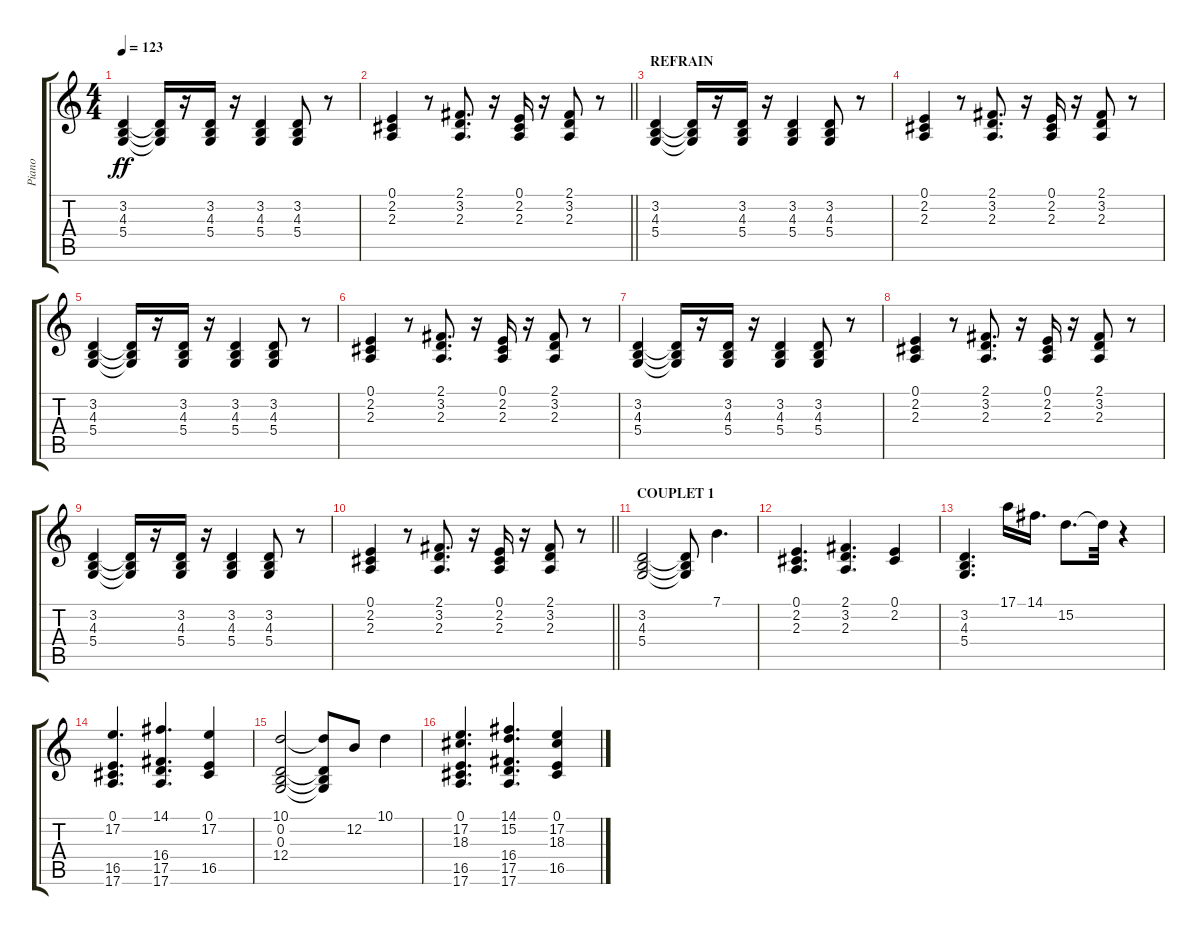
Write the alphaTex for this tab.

\track ("Piano" "Piano") {instrument electricpiano1}
\staff {score tabs}
\tuning (E4 B3 G3 D3 A2 E2) {hide}
\ts (4 4)
\tempo 123
\clef g2
\ks c
(3.2 4.3 5.4).4{dy ff} (3.2{t} 4.3{t} 5.4{t}).16 r.16 (3.2 4.3 5.4).16 r.16 (3.2 4.3 5.4).4 (3.2 4.3 5.4).8 r.8 |
\barLineRight lightlight
(0.1 2.2 2.3).4 r.8 (2.1 3.2 2.3).8{d} r.16 (0.1 2.2 2.3).16 r.16 (2.1 3.2 2.3).8 r.8 |
\section ("" "REFRAIN")
(3.2 4.3 5.4).4 (3.2{t} 4.3{t} 5.4{t}).16 r.16 (3.2 4.3 5.4).16 r.16 (3.2 4.3 5.4).4 (3.2 4.3 5.4).8 r.8 |
(0.1 2.2 2.3).4 r.8 (2.1 3.2 2.3).8{d} r.16 (0.1 2.2 2.3).16 r.16 (2.1 3.2 2.3).8 r.8 |
(3.2 4.3 5.4).4 (3.2{t} 4.3{t} 5.4{t}).16 r.16 (3.2 4.3 5.4).16 r.16 (3.2 4.3 5.4).4 (3.2 4.3 5.4).8 r.8 |
(0.1 2.2 2.3).4 r.8 (2.1 3.2 2.3).8{d} r.16 (0.1 2.2 2.3).16 r.16 (2.1 3.2 2.3).8 r.8 |
(3.2 4.3 5.4).4 (3.2{t} 4.3{t} 5.4{t}).16 r.16 (3.2 4.3 5.4).16 r.16 (3.2 4.3 5.4).4 (3.2 4.3 5.4).8 r.8 |
(0.1 2.2 2.3).4 r.8 (2.1 3.2 2.3).8{d} r.16 (0.1 2.2 2.3).16 r.16 (2.1 3.2 2.3).8 r.8 |
(3.2 4.3 5.4).4 (3.2{t} 4.3{t} 5.4{t}).16 r.16 (3.2 4.3 5.4).16 r.16 (3.2 4.3 5.4).4 (3.2 4.3 5.4).8 r.8 |
\barLineRight lightlight
(0.1 2.2 2.3).4 r.8 (2.1 3.2 2.3).8{d} r.16 (0.1 2.2 2.3).16 r.16 (2.1 3.2 2.3).8 r.8 |
\section ("" "COUPLET 1")
(3.2 4.3 5.4).2 (3.2{t} 4.3{t} 5.4{t}).8 7.1.4{d} |
(0.1 2.2 2.3).4{d} (2.1 3.2 2.3).4{d} (0.1 2.2).4 |
(3.2 4.3 5.4).4{d} 17.1.16 14.1.16{d} 15.2.8{d} 15.2{t}.32 r.4 |
(0.1 17.2 16.5 17.6).4{d} (14.1 16.4 17.5 17.6).4{d} (0.1 17.2 16.5).4 |
(10.1 0.2 0.3 12.4).2 (10.1{t} 0.2{t} 0.3{t} 12.4{t}).8 12.2.8 10.1.4 |
(0.1 17.2 18.3 16.5 17.6).4{d} (14.1 15.2 16.4 17.5 17.6).4{d} (0.1 17.2 18.3 16.5).4
